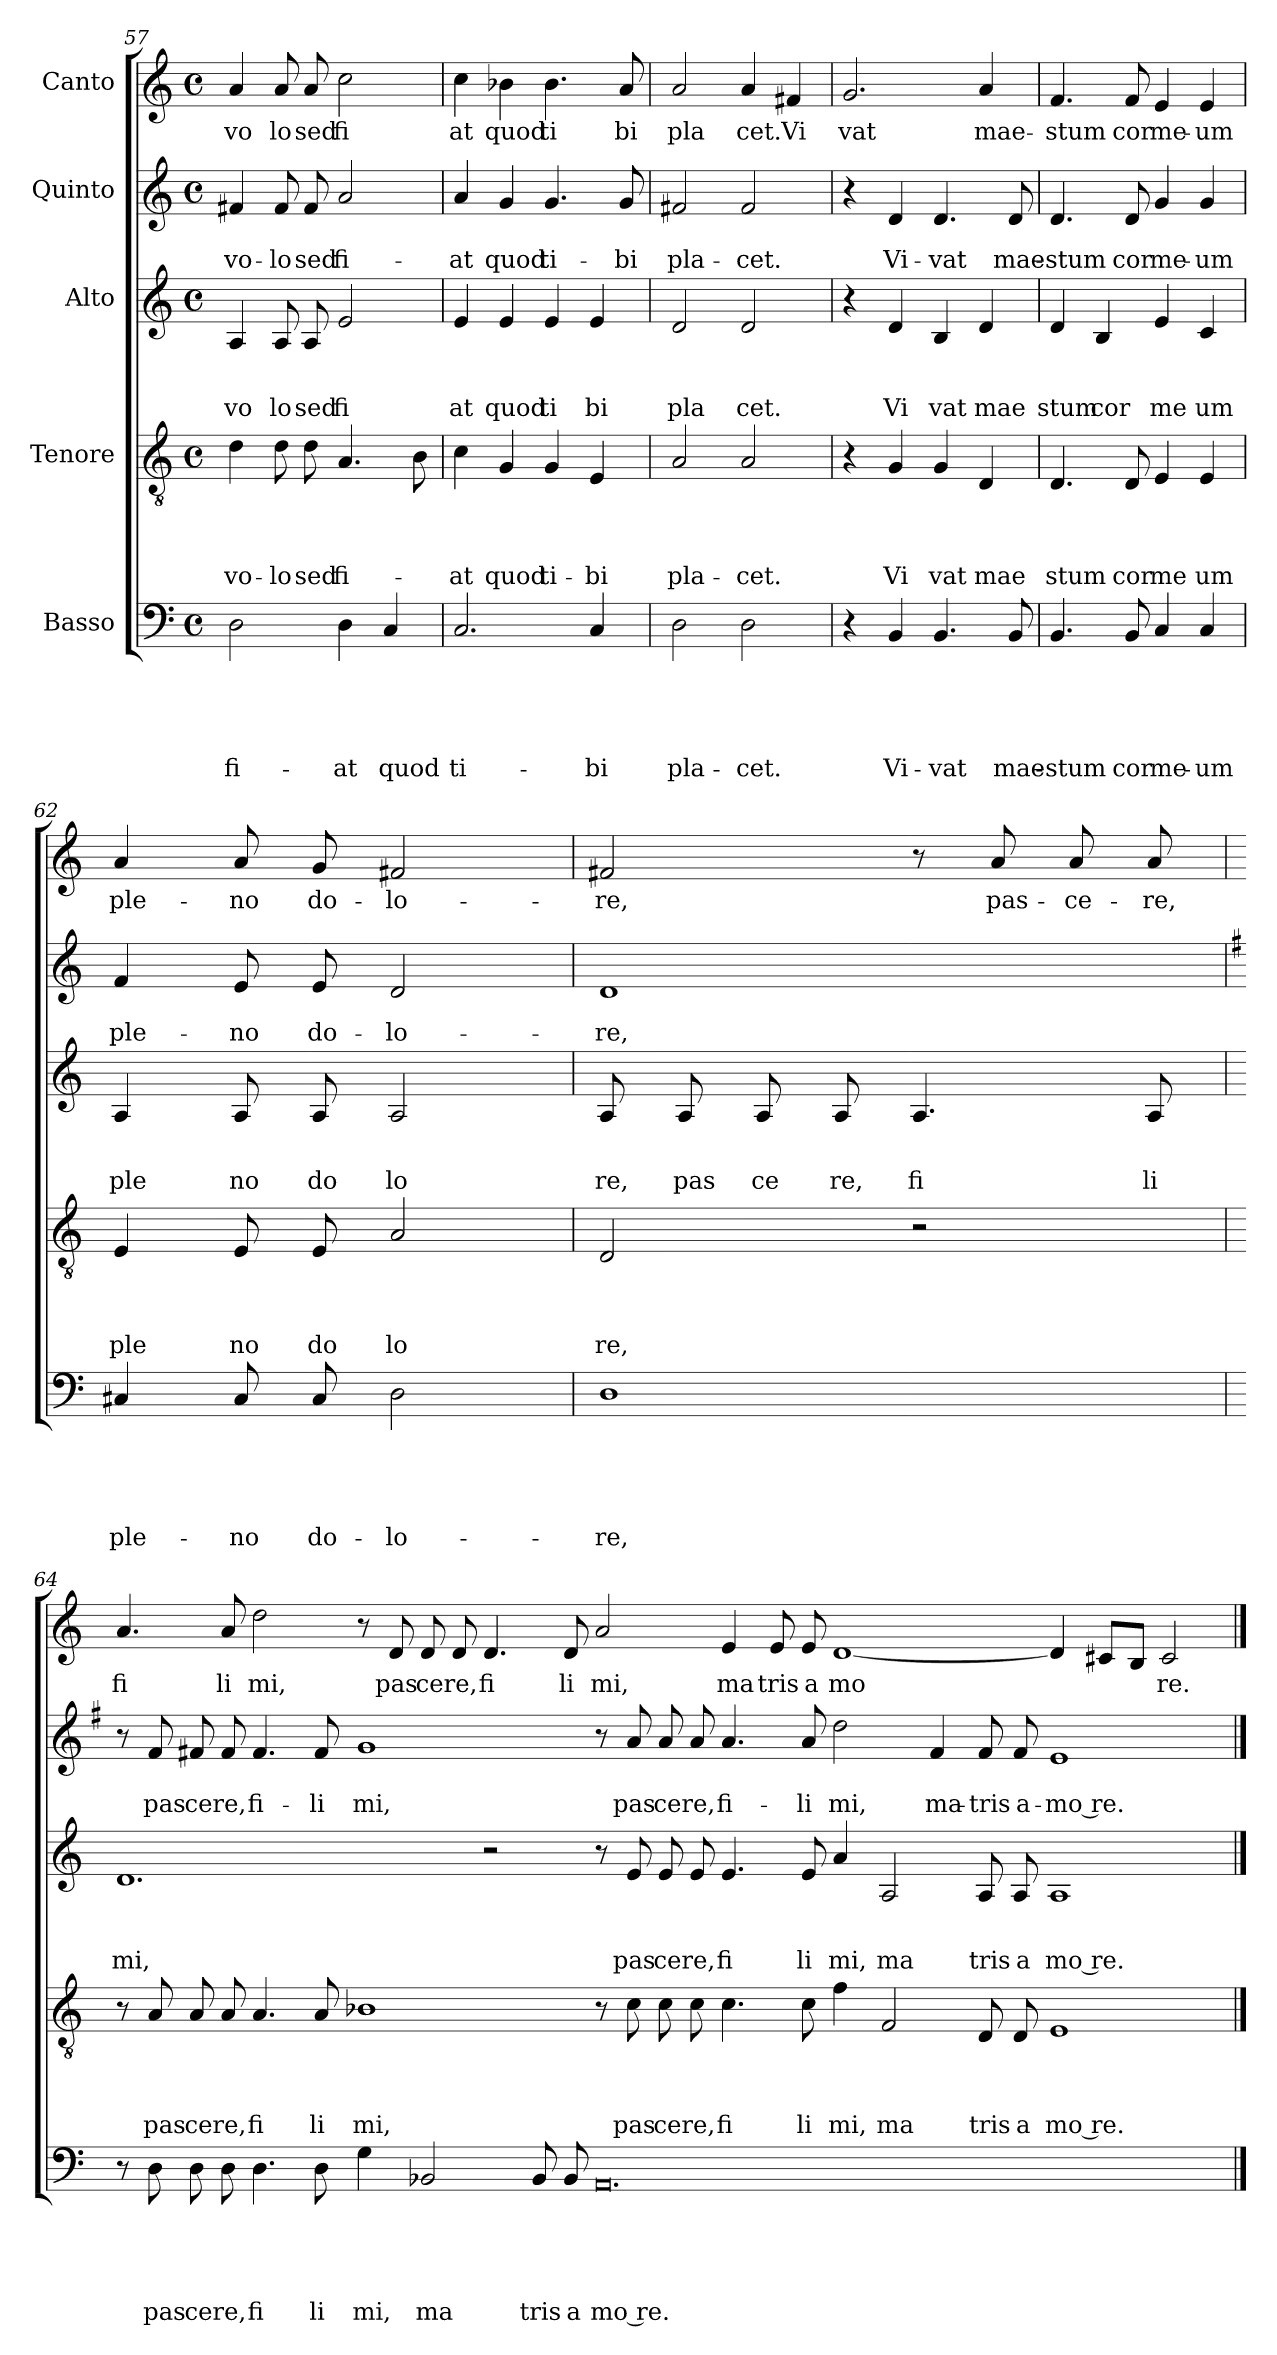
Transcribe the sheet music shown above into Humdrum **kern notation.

**kern	**text	**text	**text	**text	**text	**kern	**text	**text	**text	**text	**kern	**text	**text	**text	**kern	**text	**text	**kern	**text
*part5	*part5	*part5	*part5	*part5	*part5	*part4	*part4	*part4	*part4	*part4	*part3	*part3	*part3	*part3	*part2	*part2	*part2	*part1	*part1
*staff5	*staff5	*staff5	*staff5	*staff5	*staff5	*staff4	*staff4	*staff4	*staff4	*staff4	*staff3	*staff3	*staff3	*staff3	*staff2	*staff2	*staff2	*staff1	*staff1
*I"Basso	*	*	*	*	*	*I"Tenore	*	*	*	*	*I"Alto	*	*	*	*I"Quinto	*	*	*I"Canto	*
*clefF4	*	*	*	*	*	*clefGv2	*	*	*	*	*clefG2	*	*	*	*clefG2	*	*	*clefG2	*
*k[]	*	*	*	*	*	*k[]	*	*	*	*	*k[]	*	*	*	*k[]	*	*	*k[]	*
*C:	*	*	*	*	*	*C:	*	*	*	*	*C:	*	*	*	*C:	*	*	*C:	*
*M4/4	*	*	*	*	*	*M4/4	*	*	*	*	*M4/4	*	*	*	*M4/4	*	*	*M4/4	*
*met(c)	*	*	*	*	*	*met(c)	*	*	*	*	*met(c)	*	*	*	*met(c)	*	*	*met(c)	*
=57	=57	=57	=57	=57	=57	=57	=57	=57	=57	=57	=57	=57	=57	=57	=57	=57	=57	=57	=57
!	!	!	!	!	!LO:LY:b	!	!	!	!	!LO:LY:b	!	!	!	!LO:LY:b	!	!	!LO:LY:b	!	!LO:LY:b
2D\	.	.	.	.	fi-	4d\	.	.	.	vo-	4A/	.	.	vo	4f#X/	.	vo-	4a/	vo
!	!	!	!	!	!	!	!	!	!	!LO:LY:b	!	!	!	!LO:LY:b	!	!	!LO:LY:b	!	!LO:LY:b
.	.	.	.	.	.	8d\	.	.	.	-lo	8A/	.	.	lo	8f#/	.	-lo	8a/	lo
!	!	!	!	!	!	!	!	!	!	!LO:LY:b	!	!	!	!LO:LY:b	!	!	!LO:LY:b	!	!LO:LY:b
.	.	.	.	.	.	8d\	.	.	.	sed	8A/	.	.	sed	8f#/	.	sed	8a/	sed
!	!	!	!	!	!LO:LY:b	!	!	!	!	!LO:LY:b	!	!	!	!LO:LY:b	!	!	!LO:LY:b	!	!LO:LY:b
4D\	.	.	.	.	-at	4.A/	.	.	.	fi-	2e/	.	.	fi	2a/	.	fi-	2cc\	fi
!	!	!	!	!	!LO:LY:b	!	!	!	!	!	!	!	!	!	!	!	!	!	!
4C/	.	.	.	.	quod	.	.	.	.	.	.	.	.	.	.	.	.	.	.
.	.	.	.	.	.	8B\	.	.	.	.	.	.	.	.	.	.	.	.	.
=58	=58	=58	=58	=58	=58	=58	=58	=58	=58	=58	=58	=58	=58	=58	=58	=58	=58	=58	=58
!	!	!	!	!	!LO:LY:b	!	!	!	!	!LO:LY:b	!	!	!	!LO:LY:b	!	!	!LO:LY:b	!	!LO:LY:b
2.C/	.	.	.	.	ti-	4c\	.	.	.	-at	4e/	.	.	at	4a/	.	-at	4cc\	at
!	!	!	!	!	!	!	!	!	!	!LO:LY:b	!	!	!	!LO:LY:b	!	!	!LO:LY:b	!	!LO:LY:b
.	.	.	.	.	.	4G/	.	.	.	quod	4e/	.	.	quod	4g/	.	quod	4b-X\	quod
!	!	!	!	!	!	!	!	!	!	!LO:LY:b	!	!	!	!LO:LY:b	!	!	!LO:LY:b	!	!LO:LY:b
.	.	.	.	.	.	4G/	.	.	.	ti-	4e/	.	.	ti	4.g/	.	ti-	4.b-\	ti
!	!	!	!	!	!LO:LY:b	!	!	!	!	!LO:LY:b	!	!	!	!LO:LY:b	!	!	!	!	!
4C/	.	.	.	.	-bi	4E/	.	.	.	-bi	4e/	.	.	bi	.	.	.	.	.
!	!	!	!	!	!	!	!	!	!	!	!	!	!	!	!	!	!LO:LY:b	!	!LO:LY:b
.	.	.	.	.	.	.	.	.	.	.	.	.	.	.	8g/	.	-bi	8a/	bi
=59	=59	=59	=59	=59	=59	=59	=59	=59	=59	=59	=59	=59	=59	=59	=59	=59	=59	=59	=59
!	!	!	!	!	!LO:LY:b	!	!	!	!	!LO:LY:b	!	!	!	!LO:LY:b	!	!	!LO:LY:b	!	!LO:LY:b
2D\	.	.	.	.	pla-	2A/	.	.	.	pla-	2d/	.	.	pla	2f#X/	.	pla-	2a/	pla
!	!	!	!	!	!LO:LY:b	!	!	!	!	!LO:LY:b	!	!	!	!LO:LY:b	!	!	!LO:LY:b	!	!LO:LY:b
2D\	.	.	.	.	-cet.	2A/	.	.	.	-cet.	2d/	.	.	cet.	2f#/	.	-cet.	4a/	cet.
!	!	!	!	!	!	!	!	!	!	!	!	!	!	!	!	!	!	!	!LO:LY:b
.	.	.	.	.	.	.	.	.	.	.	.	.	.	.	.	.	.	4f#X/	Vi
!!LO:LB:g=z
=60	=60	=60	=60	=60	=60	=60	=60	=60	=60	=60	=60	=60	=60	=60	=60	=60	=60	=60	=60
!	!	!	!	!	!	!	!	!	!	!	!	!	!	!	!	!	!	!	!LO:LY:b
4r	.	.	.	.	.	4r	.	.	.	.	4r	.	.	.	4r	.	.	2.g/	vat
!	!	!	!	!	!LO:LY:b	!	!	!	!	!LO:LY:b	!	!	!	!LO:LY:b	!	!	!LO:LY:b	!	!
4BB/	.	.	.	.	Vi-	4G/	.	.	.	Vi	4d/	.	.	Vi	4d/	.	Vi-	.	.
!	!	!	!	!	!LO:LY:b	!	!	!	!	!LO:LY:b	!	!	!	!LO:LY:b	!	!	!LO:LY:b	!	!
4.BB/	.	.	.	.	-vat	4G/	.	.	.	vat	4B/	.	.	vat	4.d/	.	-vat	.	.
!	!	!	!	!	!	!	!	!	!	!LO:LY:b	!	!	!	!LO:LY:b	!	!	!	!	!LO:LY:b
.	.	.	.	.	.	4D/	.	.	.	mae	4d/	.	.	mae	.	.	.	4a/	mae-
!	!	!	!	!	!LO:LY:b	!	!	!	!	!	!	!	!	!	!	!	!LO:LY:b	!	!
8BB/	.	.	.	.	mae-	.	.	.	.	.	.	.	.	.	8d/	.	mae-	.	.
=61	=61	=61	=61	=61	=61	=61	=61	=61	=61	=61	=61	=61	=61	=61	=61	=61	=61	=61	=61
!	!	!	!	!	!LO:LY:b	!	!	!	!	!LO:LY:b	!	!	!	!LO:LY:b	!	!	!LO:LY:b	!	!LO:LY:b
4.BB/	.	.	.	.	-stum	4.D/	.	.	.	stum	4d/	.	.	stum	4.d/	.	-stum	4.f/	-stum
!	!	!	!	!	!	!	!	!	!	!	!	!	!	!LO:LY:b	!	!	!	!	!
.	.	.	.	.	.	.	.	.	.	.	4B/	.	.	cor	.	.	.	.	.
!	!	!	!	!	!LO:LY:b	!	!	!	!	!LO:LY:b	!	!	!	!	!	!	!LO:LY:b	!	!LO:LY:b
8BB/	.	.	.	.	cor	8D/	.	.	.	cor	.	.	.	.	8d/	.	cor	8f/	cor
!	!	!	!	!	!LO:LY:b	!	!	!	!	!LO:LY:b	!	!	!	!LO:LY:b	!	!	!LO:LY:b	!	!LO:LY:b
4C/	.	.	.	.	me-	4E/	.	.	.	me	4e/	.	.	me	4g/	.	me-	4e/	me-
!	!	!	!	!	!LO:LY:b	!	!	!	!	!LO:LY:b	!	!	!	!LO:LY:b	!	!	!LO:LY:b	!	!LO:LY:b
4C/	.	.	.	.	-um	4E/	.	.	.	um	4c/	.	.	um	4g/	.	-um	4e/	-um
=62	=62	=62	=62	=62	=62	=62	=62	=62	=62	=62	=62	=62	=62	=62	=62	=62	=62	=62	=62
!	!	!	!	!	!LO:LY:b	!	!	!	!	!LO:LY:b	!	!	!	!LO:LY:b	!	!	!LO:LY:b	!	!LO:LY:b
4C#X/	.	.	.	.	ple-	4E/	.	.	.	ple	4A/	.	.	ple	4f/	.	ple-	4a/	ple-
!	!	!	!	!	!LO:LY:b	!	!	!	!	!LO:LY:b	!	!	!	!LO:LY:b	!	!	!LO:LY:b	!	!LO:LY:b
8C#/	.	.	.	.	-no	8E/	.	.	.	no	8A/	.	.	no	8e/	.	-no	8a/	-no
!	!	!	!	!	!LO:LY:b	!	!	!	!	!LO:LY:b	!	!	!	!LO:LY:b	!	!	!LO:LY:b	!	!LO:LY:b
8C#/	.	.	.	.	do-	8E/	.	.	.	do	8A/	.	.	do	8e/	.	do-	8g/	do-
!	!	!	!	!	!LO:LY:b	!	!	!	!	!LO:LY:b	!	!	!	!LO:LY:b	!	!	!LO:LY:b	!	!LO:LY:b
2D\	.	.	.	.	-lo-	2A/	.	.	.	lo	2A/	.	.	lo	2d/	.	-lo-	2f#X/	-lo-
=63	=63	=63	=63	=63	=63	=63	=63	=63	=63	=63	=63	=63	=63	=63	=63	=63	=63	=63	=63
!	!	!	!	!	!LO:LY:b	!	!	!	!	!LO:LY:b	!	!	!	!LO:LY:b	!	!	!LO:LY:b	!	!LO:LY:b
1D	.	.	.	.	-re,	2D/	.	.	.	re,	8A/	.	.	re,	1d	.	-re,	2f#X/	-re,
!	!	!	!	!	!	!	!	!	!	!	!	!	!	!LO:LY:b	!	!	!	!	!
.	.	.	.	.	.	.	.	.	.	.	8A/	.	.	pas	.	.	.	.	.
!	!	!	!	!	!	!	!	!	!	!	!	!	!	!LO:LY:b	!	!	!	!	!
.	.	.	.	.	.	.	.	.	.	.	8A/	.	.	ce	.	.	.	.	.
!	!	!	!	!	!	!	!	!	!	!	!	!	!	!LO:LY:b	!	!	!	!	!
.	.	.	.	.	.	.	.	.	.	.	8A/	.	.	re,	.	.	.	.	.
!	!	!	!	!	!	!	!	!	!	!	!	!	!	!LO:LY:b	!	!	!	!	!
.	.	.	.	.	.	2r	.	.	.	.	4.A/	.	.	fi	.	.	.	8r	.
!	!	!	!	!	!	!	!	!	!	!	!	!	!	!	!	!	!	!	!LO:LY:b
.	.	.	.	.	.	.	.	.	.	.	.	.	.	.	.	.	.	8a/	pas-
!	!	!	!	!	!	!	!	!	!	!	!	!	!	!	!	!	!	!	!LO:LY:b
.	.	.	.	.	.	.	.	.	.	.	.	.	.	.	.	.	.	8a/	-ce-
!	!	!	!	!	!	!	!	!	!	!	!	!	!	!LO:LY:b	!	!	!	!	!LO:LY:b
.	.	.	.	.	.	.	.	.	.	.	8A/	.	.	li	.	.	.	8a/	-re,
!!LO:LB:g=z
=64	=64	=64	=64	=64	=64	=64	=64	=64	=64	=64	=64	=64	=64	=64	=64	=64	=64	=64	=64
*	*	*	*	*	*	*	*	*	*	*	*	*	*	*	*k[f#]	*	*	*	*
*	*	*	*	*	*	*	*	*	*	*	*	*	*	*	*G:	*	*	*	*
!	!	!	!	!	!	!	!	!	!	!	!	!	!	!LO:LY:b	!	!	!	!	!LO:LY:b
8r	.	.	.	.	.	8r	.	.	.	.	1.d	.	.	mi,	8r	.	.	4.a/	fi
!	!	!	!	!	!LO:LY:b	!	!	!	!	!LO:LY:b	!	!	!	!	!	!	!LO:LY:b	!	!
8D\	.	.	.	.	pas	8A/	.	.	.	pas	.	.	.	.	8f#/	.	pas	.	.
!	!	!	!	!	!LO:LY:b	!	!	!	!	!LO:LY:b	!	!	!	!	!	!	!LO:LY:b	!	!
8D\	.	.	.	.	cere,	8A/	.	.	.	cere,	.	.	.	.	8f#X/	.	cere,	.	.
!	!	!	!	!	!	!	!	!	!	!	!	!	!	!	!	!	!	!	!LO:LY:b
8D\	.	.	.	.	.	8A/	.	.	.	.	.	.	.	.	8f#/	.	.	8a/	li
!	!	!	!	!	!LO:LY:b	!	!	!	!	!LO:LY:b	!	!	!	!	!	!	!LO:LY:b	!	!LO:LY:b
4.D\	.	.	.	.	fi	4.A/	.	.	.	fi	.	.	.	.	4.f#/	.	fi-	2dd\	mi,
!	!	!	!	!	!LO:LY:b	!	!	!	!	!LO:LY:b	!	!	!	!	!	!	!LO:LY:b	!	!
8D\	.	.	.	.	li	8A/	.	.	.	li	.	.	.	.	8f#/	.	-li	.	.
!	!	!	!	!	!LO:LY:b	!	!	!	!	!LO:LY:b	!	!	!	!	!	!	!LO:LY:b	!	!
4G\	.	.	.	.	mi,	1B-X	.	.	.	mi,	.	.	.	.	1g	.	mi,	8r	.
!	!	!	!	!	!	!	!	!	!	!	!	!	!	!	!	!	!	!	!LO:LY:b
.	.	.	.	.	.	.	.	.	.	.	.	.	.	.	.	.	.	8d/	pas
!	!	!	!	!	!LO:LY:b	!	!	!	!	!	!	!	!	!	!	!	!	!	!LO:LY:b
2BB-X/	.	.	.	.	ma	.	.	.	.	.	.	.	.	.	.	.	.	8d/	cere,
.	.	.	.	.	.	.	.	.	.	.	.	.	.	.	.	.	.	8d/	.
!	!	!	!	!	!	!	!	!	!	!	!	!	!	!	!	!	!	!	!LO:LY:b
.	.	.	.	.	.	.	.	.	.	.	2r	.	.	.	.	.	.	4.d/	fi
!	!	!	!	!	!LO:LY:b	!	!	!	!	!	!	!	!	!	!	!	!	!	!
8BB-/	.	.	.	.	tris	.	.	.	.	.	.	.	.	.	.	.	.	.	.
!	!	!	!	!	!LO:LY:b	!	!	!	!	!	!	!	!	!	!	!	!	!	!LO:LY:b
8BB-/	.	.	.	.	a	.	.	.	.	.	.	.	.	.	.	.	.	8d/	li
!	!	!	!	!	!LO:LY:b	!	!	!	!	!	!	!	!	!	!	!	!	!	!LO:LY:b
0.AA	.	.	.	.	mo re.	8r	.	.	.	.	8r	.	.	.	8r	.	.	2a/	mi,
!	!	!	!	!	!	!	!	!	!	!LO:LY:b	!	!	!	!LO:LY:b	!	!	!LO:LY:b	!	!
.	.	.	.	.	.	8c\	.	.	.	pas	8e/	.	.	pas	8a/	.	pas	.	.
!	!	!	!	!	!	!	!	!	!	!LO:LY:b	!	!	!	!LO:LY:b	!	!	!LO:LY:b	!	!
.	.	.	.	.	.	8c\	.	.	.	cere,	8e/	.	.	cere,	8a/	.	cere,	.	.
.	.	.	.	.	.	8c\	.	.	.	.	8e/	.	.	.	8a/	.	.	.	.
!	!	!	!	!	!	!	!	!	!	!LO:LY:b	!	!	!	!LO:LY:b	!	!	!LO:LY:b	!	!LO:LY:b
.	.	.	.	.	.	4.c\	.	.	.	fi	4.e/	.	.	fi	4.a/	.	fi-	4e/	ma
!	!	!	!	!	!	!	!	!	!	!	!	!	!	!	!	!	!	!	!LO:LY:b
.	.	.	.	.	.	.	.	.	.	.	.	.	.	.	.	.	.	8e/	tris
!	!	!	!	!	!	!	!	!	!	!LO:LY:b	!	!	!	!LO:LY:b	!	!	!LO:LY:b	!	!LO:LY:b
.	.	.	.	.	.	8c\	.	.	.	li	8e/	.	.	li	8a/	.	-li	8e/	a
!	!	!	!	!	!	!	!	!	!	!LO:LY:b	!	!	!	!LO:LY:b	!	!	!LO:LY:b	!	!LO:LY:b
.	.	.	.	.	.	4f\	.	.	.	mi,	4a/	.	.	mi,	2dd\	.	mi,	[<1d	mo
!	!	!	!	!	!	!	!	!	!	!LO:LY:b	!	!	!	!LO:LY:b	!	!	!	!	!
.	.	.	.	.	.	2F/	.	.	.	ma	2A/	.	.	ma	.	.	.	.	.
!	!	!	!	!	!	!	!	!	!	!	!	!	!	!	!	!	!LO:LY:b	!	!
.	.	.	.	.	.	.	.	.	.	.	.	.	.	.	4f#/	.	ma-	.	.
!	!	!	!	!	!	!	!	!	!	!LO:LY:b	!	!	!	!LO:LY:b	!	!	!LO:LY:b	!	!
.	.	.	.	.	.	8D/	.	.	.	tris	8A/	.	.	tris	8f#/	.	-tris	.	.
!	!	!	!	!	!	!	!	!	!	!LO:LY:b	!	!	!	!LO:LY:b	!	!	!LO:LY:b	!	!
.	.	.	.	.	.	8D/	.	.	.	a	8A/	.	.	a	8f#/	.	a-	.	.
!	!	!	!	!	!	!	!	!	!	!LO:LY:b	!	!	!	!LO:LY:b	!	!	!LO:LY:b	!	!
.	.	.	.	.	.	1E	.	.	.	mo re.	1A	.	.	mo re.	1e	.	-mo re.-	4d/]	.
.	.	.	.	.	.	.	.	.	.	.	.	.	.	.	.	.	.	8c#X/L	.
.	.	.	.	.	.	.	.	.	.	.	.	.	.	.	.	.	.	8B/J	.
!	!	!	!	!	!	!	!	!	!	!	!	!	!	!	!	!	!	!	!LO:LY:b
.	.	.	.	.	.	.	.	.	.	.	.	.	.	.	.	.	.	2c#/	re.
==	==	==	==	==	==	==	==	==	==	==	==	==	==	==	==	==	==	==	==
*-	*-	*-	*-	*-	*-	*-	*-	*-	*-	*-	*-	*-	*-	*-	*-	*-	*-	*-	*-
